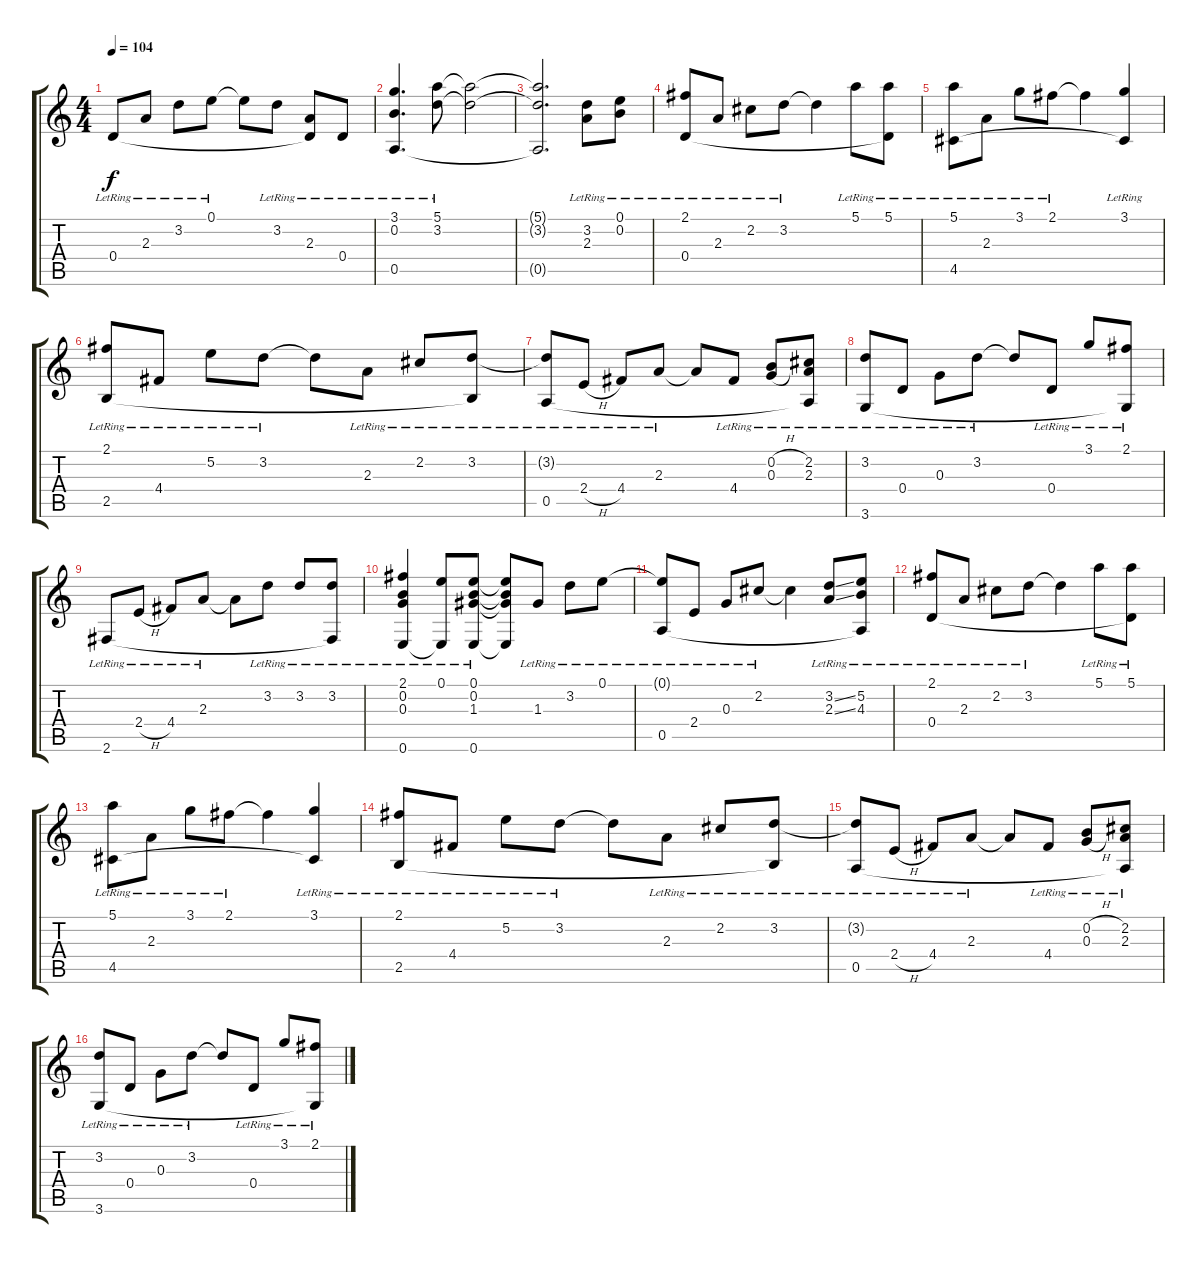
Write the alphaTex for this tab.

\track "" {instrument acousticguitarnylon}
\staff {score tabs}
\tuning (E4 B3 G3 D3 A2 E2) {hide}
\ts (4 4)
\tempo 104
\clef g2
\ks c
0.4{lr}.8{dy f} 2.3{lr}.8 3.2{lr}.8 0.1{lr}.8 0.1{t}.8 3.2{lr}.8 (2.3{lr} 0.4{t}).8 0.4{lr}.8 |
(3.1{lr} 0.2{lr} 0.5{lr}).4{d} (5.1{lr} 3.2{lr}).8 (5.1{t} 3.2{t}).2 |
(5.1{t} 3.2{t} 0.5{t}).2{d} (3.2{lr} 2.3{lr}).8 (0.1{lr} 0.2{lr}).8 |
(2.1{lr} 0.4{lr}).8 2.3{lr}.8 2.2{lr}.8 3.2{lr}.8 3.2{t}.4 5.1{lr}.8 (5.1{lr} 0.4{t}).8 |
(5.1{lr} 4.5{lr}).8 2.3{lr}.8 3.1{lr}.8 2.1{lr}.8 2.1{t}.4 (3.1{lr} 4.5{t}).4 |
(2.1{lr} 2.5{lr}).8 4.4{lr}.8 5.2{lr}.8 3.2{lr}.8 3.2{t}.8 2.3{lr}.8 2.2{lr}.8 (3.2{lr} 2.5{t}).8 |
(3.2{t} 0.5{lr}).8 2.4{h lr}.8 4.4{lr}.8 2.3{lr}.8 2.3{t}.8 4.4{lr}.8 (0.2{h lr} 0.3{h lr}).8 (2.2{lr} 2.3{lr} 0.5{t}).8 |
(3.2{lr} 3.6{lr}).8 0.4{lr}.8 0.3{lr}.8 3.2{lr}.8 3.2{t}.8 0.4{lr}.8 3.1{lr}.8 (2.1{lr} 3.6{t}).8 |
2.6{lr}.8 2.4{h lr}.8 4.4{lr}.8 2.3{lr}.8 2.3{t}.8 3.2{lr}.8 3.2{lr}.8 (3.2{lr} 2.6{t}).8 |
(2.1{lr} 0.2{lr} 0.3{lr} 0.6{lr}).4 (0.1{lr} 0.6{t}).8 (0.1{lr} 0.2{lr} 1.3{lr} 0.6{lr}).8 (0.1{t} 0.2{t} 1.3{t} 0.6{t}).8 1.3{lr}.8 3.2{lr}.8 0.1{lr}.8 |
(0.1{t} 0.5{lr}).8 2.4{lr}.8 0.3{lr}.8 2.2{lr}.8 2.2{t}.4 (3.2{ss lr} 2.3{ss lr}).8 (5.2{lr} 4.3{lr} 0.5{t}).8 |
(2.1{lr} 0.4{lr}).8 2.3{lr}.8 2.2{lr}.8 3.2{lr}.8 3.2{t}.4 5.1{lr}.8 (5.1{lr} 0.4{t}).8 |
(5.1{lr} 4.5{lr}).8 2.3{lr}.8 3.1{lr}.8 2.1{lr}.8 2.1{t}.4 (3.1{lr} 4.5{t}).4 |
(2.1{lr} 2.5{lr}).8 4.4{lr}.8 5.2{lr}.8 3.2{lr}.8 3.2{t}.8 2.3{lr}.8 2.2{lr}.8 (3.2{lr} 2.5{t}).8 |
(3.2{t} 0.5{lr}).8 2.4{h lr}.8 4.4{lr}.8 2.3{lr}.8 2.3{t}.8 4.4{lr}.8 (0.2{h lr} 0.3{h lr}).8 (2.2{lr} 2.3{lr} 0.5{t}).8 |
(3.2{lr} 3.6{lr}).8 0.4{lr}.8 0.3{lr}.8 3.2{lr}.8 3.2{t}.8 0.4{lr}.8 3.1{lr}.8 (2.1{lr} 3.6{t}).8
